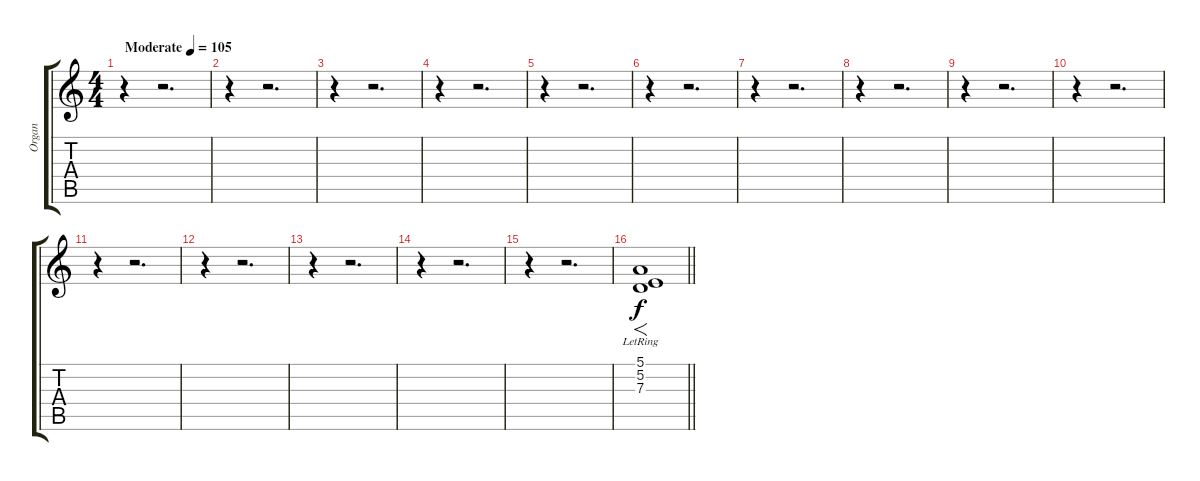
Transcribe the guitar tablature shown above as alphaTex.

\track ("Organ" "Organ") {instrument synthvoice}
\staff {score tabs}
\tuning (E4 B3 G3 D3 A2 E2) {hide}
\ts (4 4)
\tempo (105 "Moderate")
\clef g2
\ks c
r.4{dy f instrument synthvoice} r.2{d} |
r.4 r.2{d} |
r.4 r.2{d} |
r.4 r.2{d} |
r.4 r.2{d} |
r.4 r.2{d} |
r.4 r.2{d} |
r.4 r.2{d} |
r.4 r.2{d} |
r.4 r.2{d} |
r.4 r.2{d} |
r.4 r.2{d} |
r.4 r.2{d} |
r.4 r.2{d} |
r.4 r.2{d} |
\barLineRight lightlight
(5.1{lr} 5.2{lr} 7.3{lr}).1{f volume 16 balance 8}
